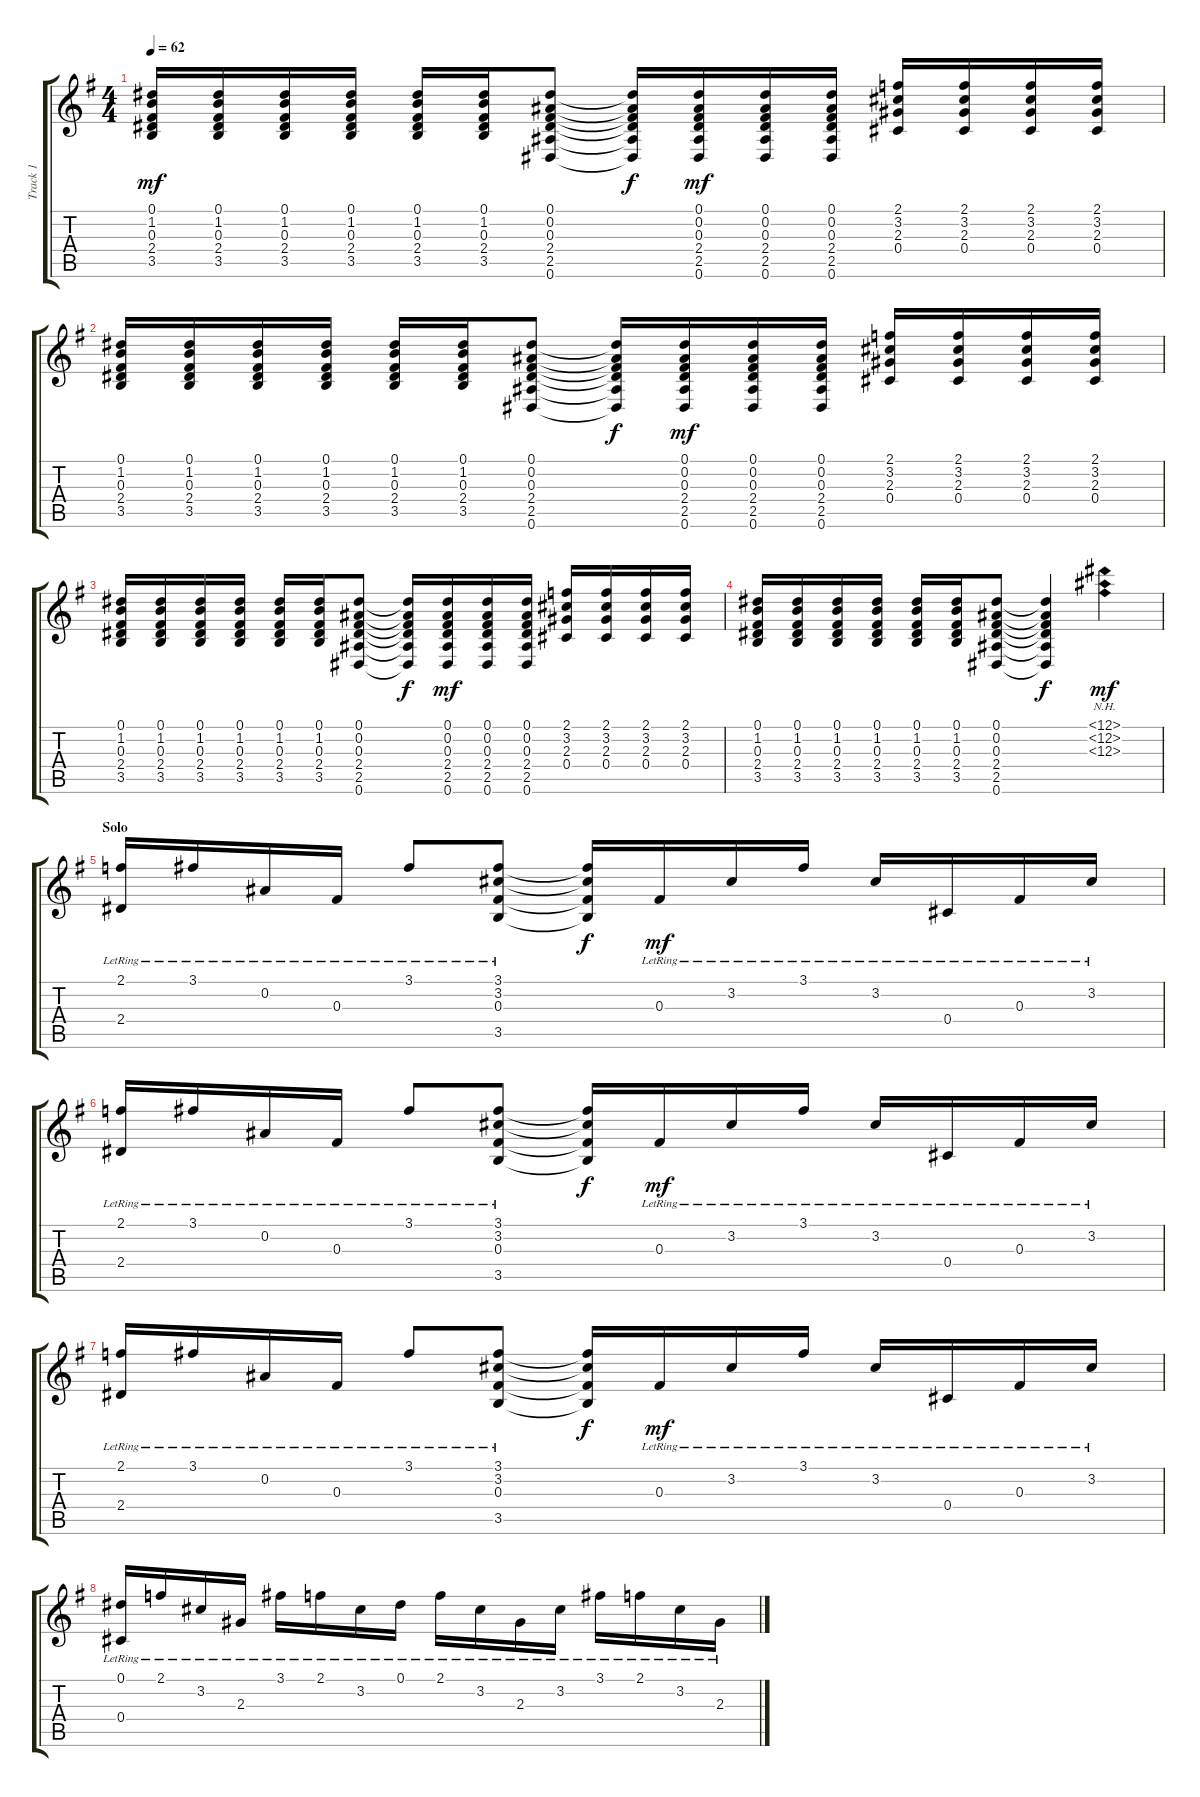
\track ("Track 1" "Track 1") {instrument acousticguitarnylon}
\staff {score tabs}
\tuning (Eb4 Bb3 Gb3 Db3 Ab2 Eb2) {hide}
\ts (4 4)
\tempo 62
\clef g2
\ks g
(0.1 1.2 0.3 2.4 3.5).16{dy mf} (0.1 1.2 0.3 2.4 3.5).16 (0.1 1.2 0.3 2.4 3.5).16 (0.1 1.2 0.3 2.4 3.5).16 (0.1 1.2 0.3 2.4 3.5).16 (0.1 1.2 0.3 2.4 3.5).16 (0.1 0.2 0.3 2.4 2.5 0.6).8 (0.1{t} 0.2{t} 0.3{t} 2.4{t} 2.5{t} 0.6{t}).16{dy f} (0.1 0.2 0.3 2.4 2.5 0.6).16{dy mf} (0.1 0.2 0.3 2.4 2.5 0.6).16 (0.1 0.2 0.3 2.4 2.5 0.6).16 (2.1 3.2 2.3 0.4).16 (2.1 3.2 2.3 0.4).16 (2.1 3.2 2.3 0.4).16 (2.1 3.2 2.3 0.4).16 |
(0.1 1.2 0.3 2.4 3.5).16 (0.1 1.2 0.3 2.4 3.5).16 (0.1 1.2 0.3 2.4 3.5).16 (0.1 1.2 0.3 2.4 3.5).16 (0.1 1.2 0.3 2.4 3.5).16 (0.1 1.2 0.3 2.4 3.5).16 (0.1 0.2 0.3 2.4 2.5 0.6).8 (0.1{t} 0.2{t} 0.3{t} 2.4{t} 2.5{t} 0.6{t}).16{dy f} (0.1 0.2 0.3 2.4 2.5 0.6).16{dy mf} (0.1 0.2 0.3 2.4 2.5 0.6).16 (0.1 0.2 0.3 2.4 2.5 0.6).16 (2.1 3.2 2.3 0.4).16 (2.1 3.2 2.3 0.4).16 (2.1 3.2 2.3 0.4).16 (2.1 3.2 2.3 0.4).16 |
(0.1 1.2 0.3 2.4 3.5).16 (0.1 1.2 0.3 2.4 3.5).16 (0.1 1.2 0.3 2.4 3.5).16 (0.1 1.2 0.3 2.4 3.5).16 (0.1 1.2 0.3 2.4 3.5).16 (0.1 1.2 0.3 2.4 3.5).16 (0.1 0.2 0.3 2.4 2.5 0.6).8 (0.1{t} 0.2{t} 0.3{t} 2.4{t} 2.5{t} 0.6{t}).16{dy f} (0.1 0.2 0.3 2.4 2.5 0.6).16{dy mf} (0.1 0.2 0.3 2.4 2.5 0.6).16 (0.1 0.2 0.3 2.4 2.5 0.6).16 (2.1 3.2 2.3 0.4).16 (2.1 3.2 2.3 0.4).16 (2.1 3.2 2.3 0.4).16 (2.1 3.2 2.3 0.4).16 |
(0.1 1.2 0.3 2.4 3.5).16 (0.1 1.2 0.3 2.4 3.5).16 (0.1 1.2 0.3 2.4 3.5).16 (0.1 1.2 0.3 2.4 3.5).16 (0.1 1.2 0.3 2.4 3.5).16 (0.1 1.2 0.3 2.4 3.5).16 (0.1 0.2 0.3 2.4 2.5 0.6).8 (0.1{t} 0.2{t} 0.3{t} 2.4{t} 2.5{t} 0.6{t}).4{dy f} (12.1{nh} 12.2{nh} 12.3{nh}).4{dy mf} |
\section ("" "Solo")
(2.1{lr} 2.4{lr}).16 3.1{lr}.16 0.2{lr}.16 0.3{lr}.16 3.1{lr}.8 (3.1{lr} 3.2{lr} 0.3{lr} 3.5{lr}).8 (3.1{t} 3.2{t} 0.3{t} 3.5{t}).16{dy f} 0.3{lr}.16{dy mf} 3.2{lr}.16 3.1{lr}.16 3.2{lr}.16 0.4{lr}.16 0.3{lr}.16 3.2{lr}.16 |
(2.1{lr} 2.4{lr}).16 3.1{lr}.16 0.2{lr}.16 0.3{lr}.16 3.1{lr}.8 (3.1{lr} 3.2{lr} 0.3{lr} 3.5{lr}).8 (3.1{t} 3.2{t} 0.3{t} 3.5{t}).16{dy f} 0.3{lr}.16{dy mf} 3.2{lr}.16 3.1{lr}.16 3.2{lr}.16 0.4{lr}.16 0.3{lr}.16 3.2{lr}.16 |
(2.1{lr} 2.4{lr}).16 3.1{lr}.16 0.2{lr}.16 0.3{lr}.16 3.1{lr}.8 (3.1{lr} 3.2{lr} 0.3{lr} 3.5{lr}).8 (3.1{t} 3.2{t} 0.3{t} 3.5{t}).16{dy f} 0.3{lr}.16{dy mf} 3.2{lr}.16 3.1{lr}.16 3.2{lr}.16 0.4{lr}.16 0.3{lr}.16 3.2{lr}.16 |
(0.1{lr} 0.4{lr}).16 2.1{lr}.16 3.2{lr}.16 2.3{lr}.16 3.1{lr}.16 2.1{lr}.16 3.2{lr}.16 0.1{lr}.16 2.1{lr}.16 3.2{lr}.16 2.3{lr}.16 3.2{lr}.16 3.1{lr}.16 2.1{lr}.16 3.2{lr}.16 2.3{lr}.16
